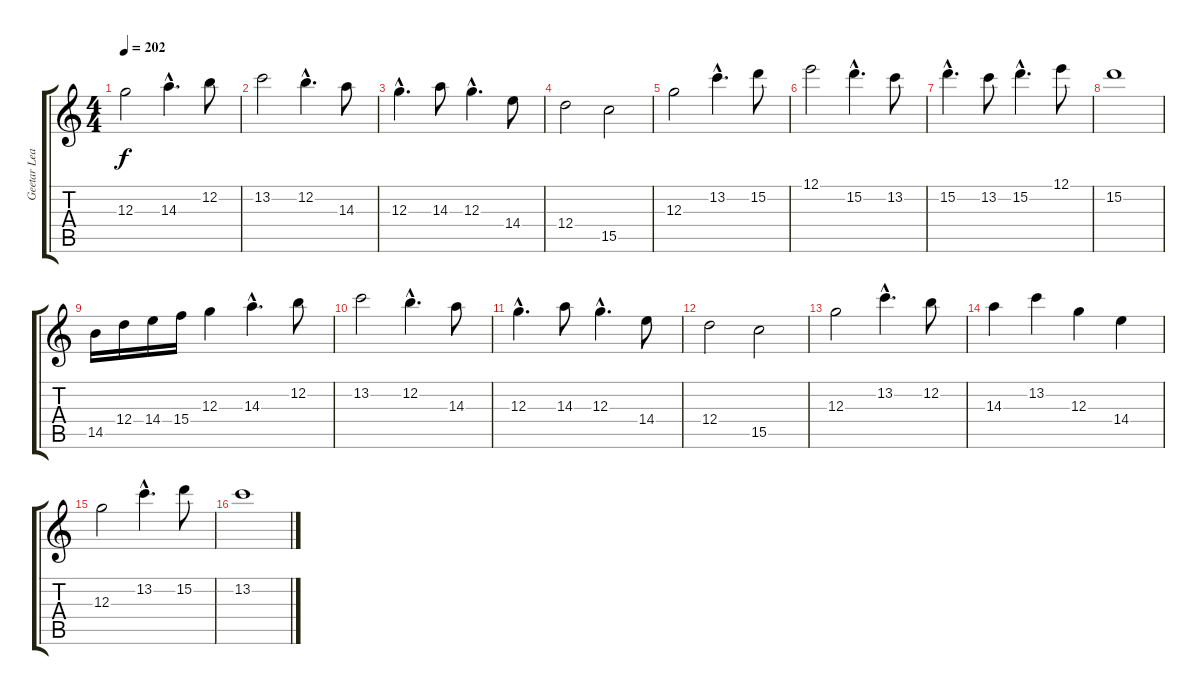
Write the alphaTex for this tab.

\track ("Geetar Lead" "Geetar Lea") {instrument overdrivenguitar}
\staff {score tabs}
\tuning (E4 B3 G3 D3 A2 E2) {hide}
\ts (4 4)
\tempo 202
\clef g2
\ks c
12.3.2{dy f instrument overdrivenguitar} 14.3{hac}.4{d} 12.2.8 |
13.2.2 12.2{hac}.4{d} 14.3.8 |
12.3{hac}.4{d} 14.3.8 12.3{hac}.4{d} 14.4.8 |
12.4.2 15.5.2 |
12.3.2 13.2{hac}.4{d} 15.2.8 |
12.1.2 15.2{hac}.4{d} 13.2.8 |
15.2{hac}.4{d} 13.2.8 15.2{hac}.4{d} 12.1.8 |
15.2.1 |
14.5.16 12.4.16 14.4.16 15.4.16 12.3.4 14.3{hac}.4{d} 12.2.8 |
13.2.2 12.2{hac}.4{d} 14.3.8 |
12.3{hac}.4{d} 14.3.8 12.3{hac}.4{d} 14.4.8 |
12.4.2 15.5.2 |
12.3.2 13.2{hac}.4{d} 12.2.8 |
14.3.4 13.2.4 12.3.4 14.4.4 |
12.3.2 13.2{hac}.4{d} 15.2.8 |
13.2.1
